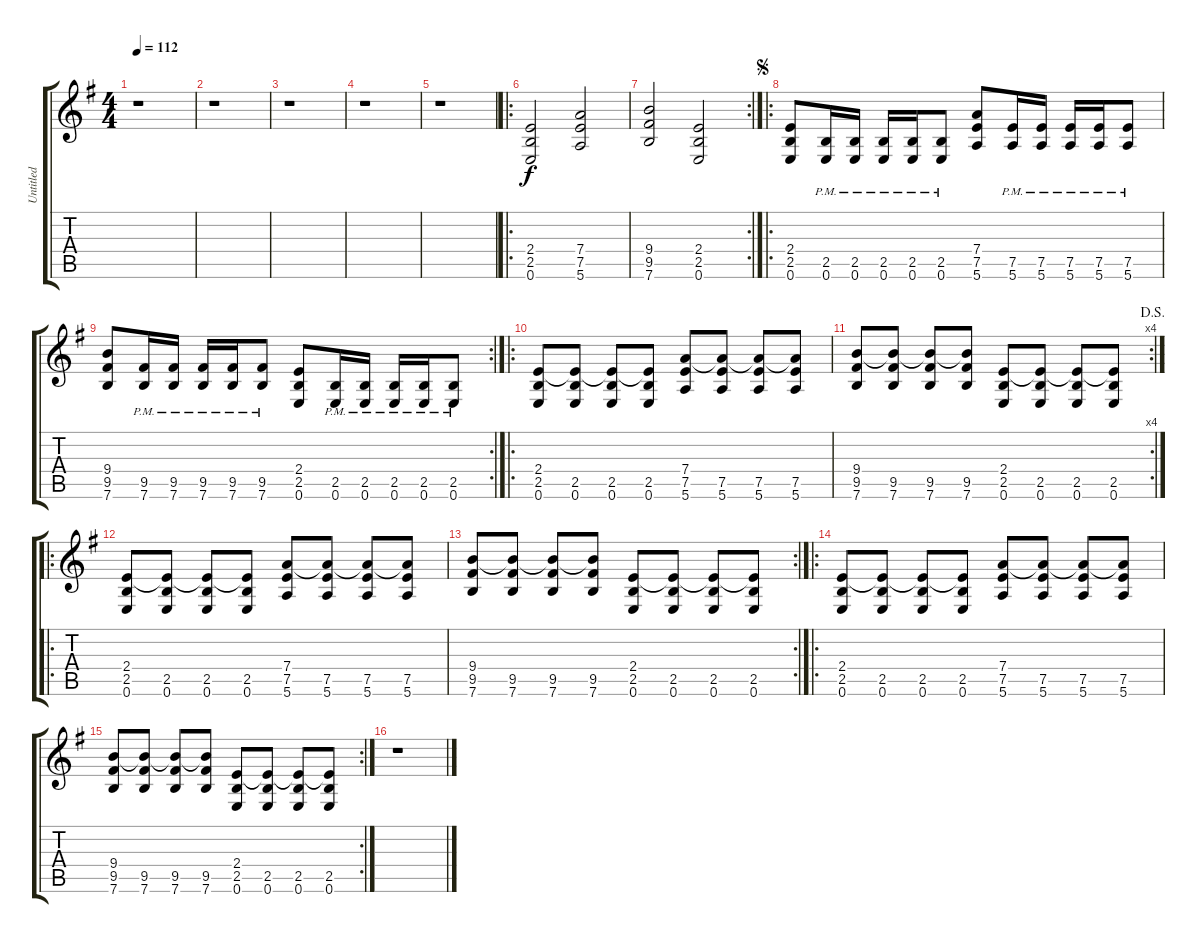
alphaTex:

\track ("Untitled" "Untitled") {instrument overdrivenguitar}
\staff {score tabs}
\tuning (E4 B3 G3 D3 A2 E2) {hide}
\ts (4 4)
\tempo 112
\clef g2
\ks g
r.1{dy f instrument overdrivenguitar} |
r.1 |
r.1 |
r.1 |
r.1 |
\ro
(2.4 2.5 0.6).2 (7.4 7.5 5.6).2 |
\rc 2
(9.4 9.5 7.6).2 (2.4 2.5 0.6).2 |
\ro
\jump segno
(2.4 2.5 0.6).8 (2.5{pm} 0.6{pm}).16 (2.5{pm} 0.6{pm}).16 (2.5{pm} 0.6{pm}).16 (2.5{pm} 0.6{pm}).16 (2.5{pm} 0.6{pm}).8 (7.4 7.5 5.6).8 (7.5{pm} 5.6{pm}).16 (7.5{pm} 5.6{pm}).16 (7.5{pm} 5.6{pm}).16 (7.5{pm} 5.6{pm}).16 (7.5{pm} 5.6{pm}).8 |
\rc 2
(9.4 9.5 7.6).8 (9.5{pm} 7.6{pm}).16 (9.5{pm} 7.6{pm}).16 (9.5{pm} 7.6{pm}).16 (9.5{pm} 7.6{pm}).16 (9.5{pm} 7.6{pm}).8 (2.4 2.5 0.6).8 (2.5{pm} 0.6{pm}).16 (2.5{pm} 0.6{pm}).16 (2.5{pm} 0.6{pm}).16 (2.5{pm} 0.6{pm}).16 (2.5{pm} 0.6{pm}).8 |
\ro
(2.4 2.5 0.6).8 (2.4{t} 2.5 0.6).8 (2.4{t} 2.5 0.6).8 (2.4{t} 2.5 0.6).8 (7.4 7.5 5.6).8 (7.4{t} 7.5 5.6).8 (7.4{t} 7.5 5.6).8 (7.4{t} 7.5 5.6).8 |
\rc 4
\jump dalsegno
(9.4 9.5 7.6).8 (9.4{t} 9.5 7.6).8 (9.4{t} 9.5 7.6).8 (9.4{t} 9.5 7.6).8 (2.4 2.5 0.6).8 (2.4{t} 2.5 0.6).8 (2.4{t} 2.5 0.6).8 (2.4{t} 2.5 0.6).8 |
\ro
(2.4 2.5 0.6).8 (2.4{t} 2.5 0.6).8 (2.4{t} 2.5 0.6).8 (2.4{t} 2.5 0.6).8 (7.4 7.5 5.6).8 (7.4{t} 7.5 5.6).8 (7.4{t} 7.5 5.6).8 (7.4{t} 7.5 5.6).8 |
\rc 2
(9.4 9.5 7.6).8 (9.4{t} 9.5 7.6).8 (9.4{t} 9.5 7.6).8 (9.4{t} 9.5 7.6).8 (2.4 2.5 0.6).8 (2.4{t} 2.5 0.6).8 (2.4{t} 2.5 0.6).8 (2.4{t} 2.5 0.6).8 |
\ro
(2.4 2.5 0.6).8 (2.4{t} 2.5 0.6).8 (2.4{t} 2.5 0.6).8 (2.4{t} 2.5 0.6).8 (7.4 7.5 5.6).8 (7.4{t} 7.5 5.6).8 (7.4{t} 7.5 5.6).8 (7.4{t} 7.5 5.6).8 |
\rc 2
(9.4 9.5 7.6).8 (9.4{t} 9.5 7.6).8 (9.4{t} 9.5 7.6).8 (9.4{t} 9.5 7.6).8 (2.4 2.5 0.6).8 (2.4{t} 2.5 0.6).8 (2.4{t} 2.5 0.6).8 (2.4{t} 2.5 0.6).8 |
r.1
